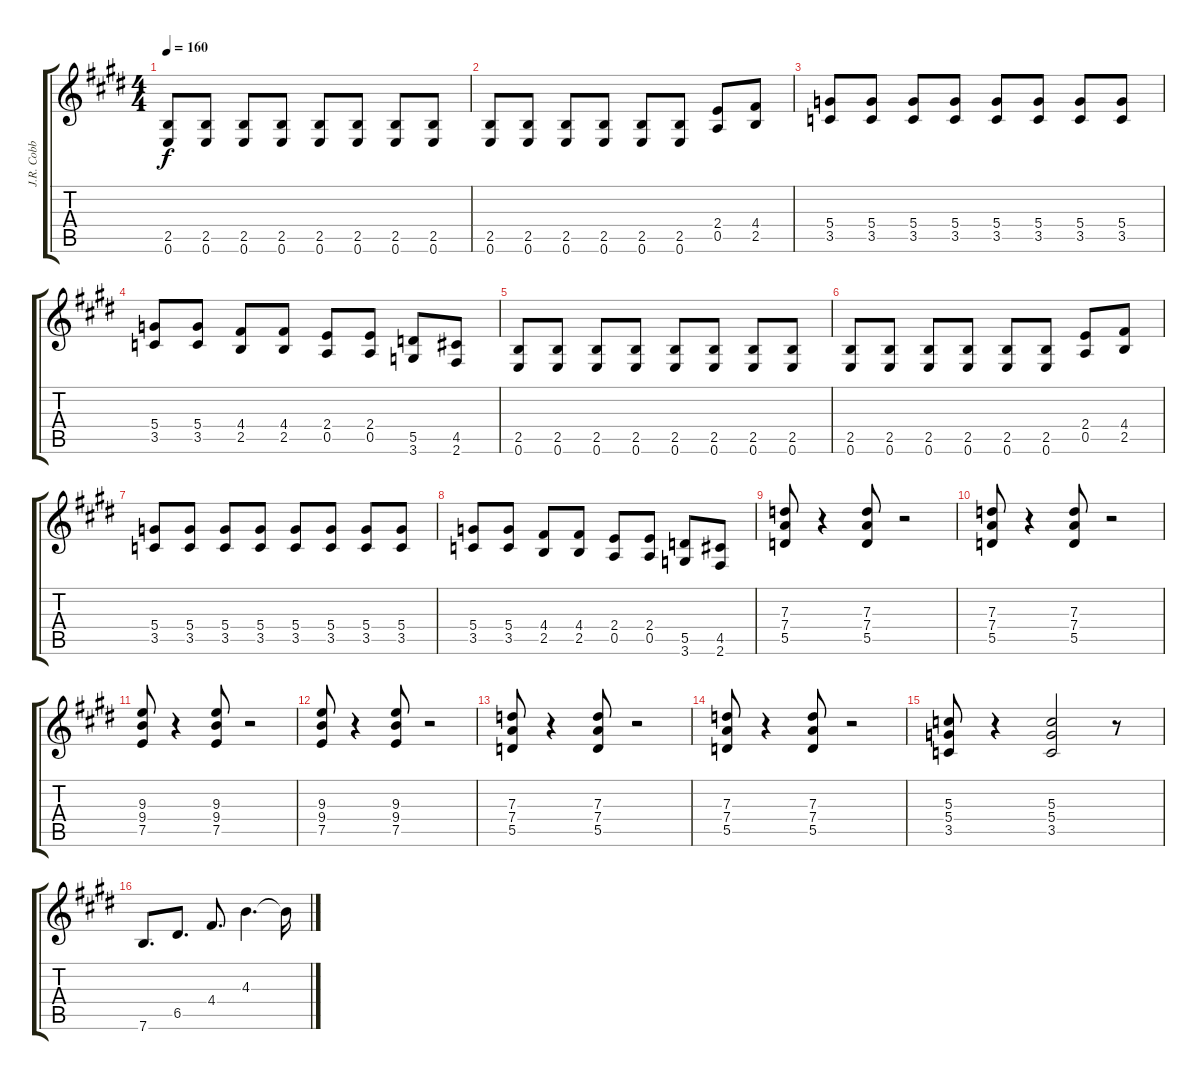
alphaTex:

\track ("J.R. Cobb Guitar" "J.R. Cobb ") {instrument distortionguitar}
\staff {score tabs}
\tuning (E4 B3 G3 D3 A2 E2) {hide}
\ts (4 4)
\tempo 160
\clef g2
\ks e
(2.5 0.6).8{dy f} (2.5 0.6).8 (2.5 0.6).8 (2.5 0.6).8 (2.5 0.6).8 (2.5 0.6).8 (2.5 0.6).8 (2.5 0.6).8 |
(2.5 0.6).8 (2.5 0.6).8 (2.5 0.6).8 (2.5 0.6).8 (2.5 0.6).8 (2.5 0.6).8 (2.4 0.5).8 (4.4 2.5).8 |
(5.4 3.5).8 (5.4 3.5).8 (5.4 3.5).8 (5.4 3.5).8 (5.4 3.5).8 (5.4 3.5).8 (5.4 3.5).8 (5.4 3.5).8 |
(5.4 3.5).8 (5.4 3.5).8 (4.4 2.5).8 (4.4 2.5).8 (2.4 0.5).8 (2.4 0.5).8 (5.5 3.6).8 (4.5 2.6).8 |
(2.5 0.6).8 (2.5 0.6).8 (2.5 0.6).8 (2.5 0.6).8 (2.5 0.6).8 (2.5 0.6).8 (2.5 0.6).8 (2.5 0.6).8 |
(2.5 0.6).8 (2.5 0.6).8 (2.5 0.6).8 (2.5 0.6).8 (2.5 0.6).8 (2.5 0.6).8 (2.4 0.5).8 (4.4 2.5).8 |
(5.4 3.5).8 (5.4 3.5).8 (5.4 3.5).8 (5.4 3.5).8 (5.4 3.5).8 (5.4 3.5).8 (5.4 3.5).8 (5.4 3.5).8 |
(5.4 3.5).8 (5.4 3.5).8 (4.4 2.5).8 (4.4 2.5).8 (2.4 0.5).8 (2.4 0.5).8 (5.5 3.6).8 (4.5 2.6).8 |
(7.3 7.4 5.5).8 r.4 (7.3 7.4 5.5).8 r.2 |
(7.3 7.4 5.5).8 r.4 (7.3 7.4 5.5).8 r.2 |
(9.3 9.4 7.5).8 r.4 (9.3 9.4 7.5).8 r.2 |
(9.3 9.4 7.5).8 r.4 (9.3 9.4 7.5).8 r.2 |
(7.3 7.4 5.5).8 r.4 (7.3 7.4 5.5).8 r.2 |
(7.3 7.4 5.5).8 r.4 (7.3 7.4 5.5).8 r.2 |
(5.3 5.4 3.5).8 r.4 (5.3 5.4 3.5).2 r.8 |
7.6.8{d} 6.5.8{d} 4.4.8{d} 4.3.4{d} 4.3{t}.16
